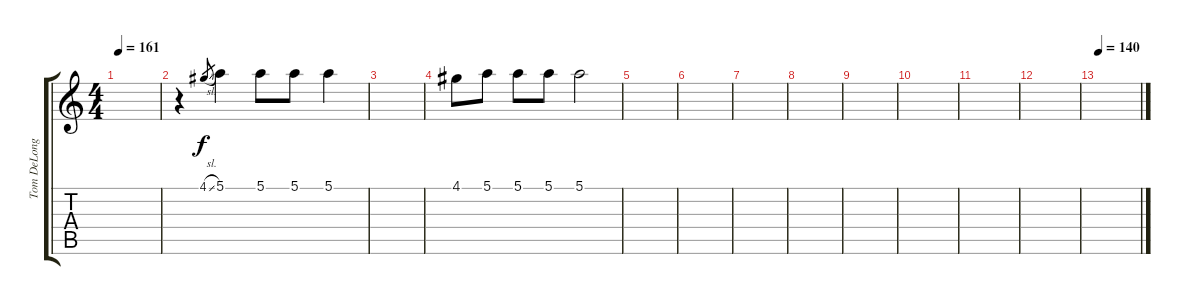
\track ("Tom DeLonge - Vocal" "Tom DeLong") {instrument lead2sawtooth}
\staff {score tabs}
\tuning (E5 B4 G4 D4 A3 E3) {hide}
\ts (4 4)
\tempo 161
\clef g2
\ks c
|
r.4 4.1{sl}.8{gr} 5.1.4 5.1.8 5.1.8 5.1.4 |
|
4.1.8 5.1.8 5.1.8 5.1.8 5.1.2 |
|
|
|
|
|
|
|
|
\tempo 140
